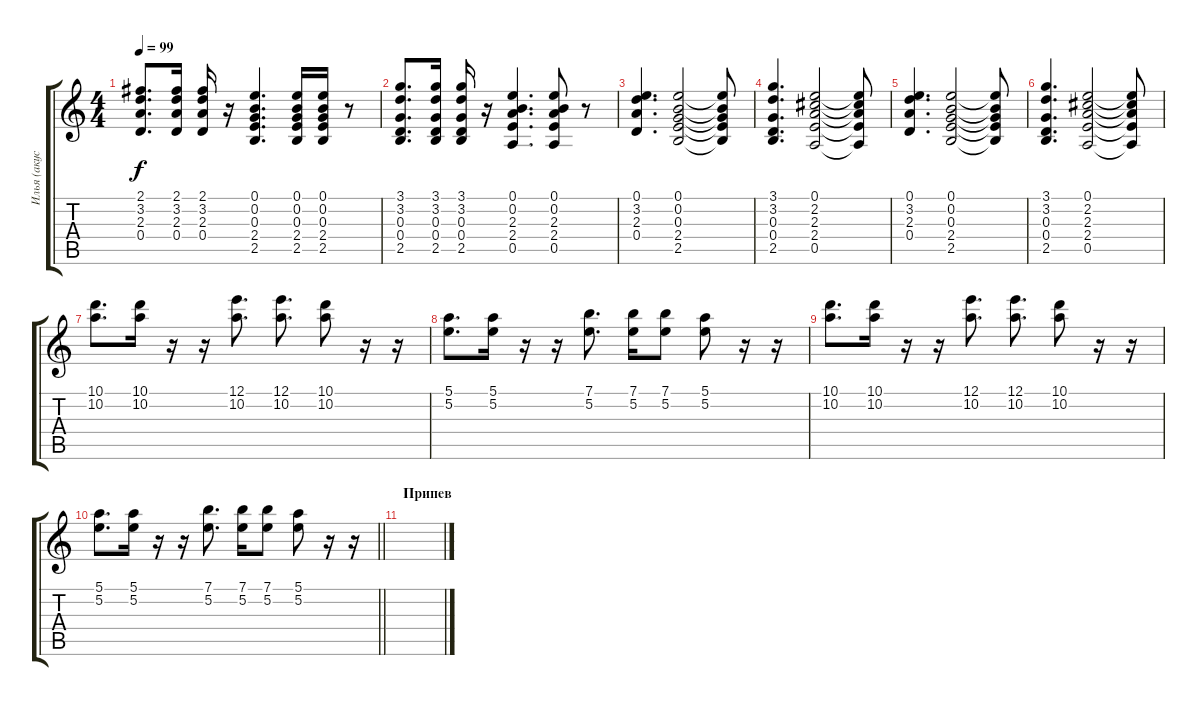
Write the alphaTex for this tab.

\track ("Илья (акустика)" "Илья (акус") {instrument acousticguitarsteel}
\staff {score tabs}
\tuning (E4 B3 G3 D3 A2 E2) {hide}
\ts (4 4)
\tempo 99
\clef g2
\ks c
(2.1 3.2 2.3 0.4).8{d dy f} (2.1 3.2 2.3 0.4).16 (2.1 3.2 2.3 0.4).16 r.16 (0.1 0.2 0.3 2.4 2.5).4{d} (0.1 0.2 0.3 2.4 2.5).16 (0.1 0.2 0.3 2.4 2.5).16 r.8 |
(3.1 3.2 0.3 0.4 2.5).8{d} (3.1 3.2 0.3 0.4 2.5).16 (3.1 3.2 0.3 0.4 2.5).16 r.16 (0.1 0.2 2.3 2.4 0.5).4{d} (0.1 0.2 2.3 2.4 0.5).8 r.8 |
(0.1 3.2 2.3 0.4).4{d} (0.1 0.2 0.3 2.4 2.5).2 (0.1{t} 0.2{t} 0.3{t} 2.4{t} 2.5{t}).8 |
(3.1 3.2 0.3 0.4 2.5).4{d} (0.1 2.2 2.3 2.4 0.5).2 (0.1{t} 2.2{t} 2.3{t} 2.4{t} 0.5{t}).8 |
(0.1 3.2 2.3 0.4).4{d} (0.1 0.2 0.3 2.4 2.5).2 (0.1{t} 0.2{t} 0.3{t} 2.4{t} 2.5{t}).8 |
(3.1 3.2 0.3 0.4 2.5).4{d} (0.1 2.2 2.3 2.4 0.5).2 (0.1{t} 2.2{t} 2.3{t} 2.4{t} 0.5{t}).8 |
(10.1 10.2).8{d} (10.1 10.2).16 r.16 r.16 (12.1 10.2).8{d} (12.1 10.2).8{d} (10.1 10.2).8 r.16 r.16 |
(5.1 5.2).8{d} (5.1 5.2).16 r.16 r.16 (7.1 5.2).8{d} (7.1 5.2).16 (7.1 5.2).8 (5.1 5.2).8 r.16 r.16 |
(10.1 10.2).8{d} (10.1 10.2).16 r.16 r.16 (12.1 10.2).8{d} (12.1 10.2).8{d} (10.1 10.2).8 r.16 r.16 |
\barLineRight lightlight
(5.1 5.2).8{d} (5.1 5.2).16 r.16 r.16 (7.1 5.2).8{d} (7.1 5.2).16 (7.1 5.2).8 (5.1 5.2).8 r.16 r.16 |
\section ("" "Припев")
